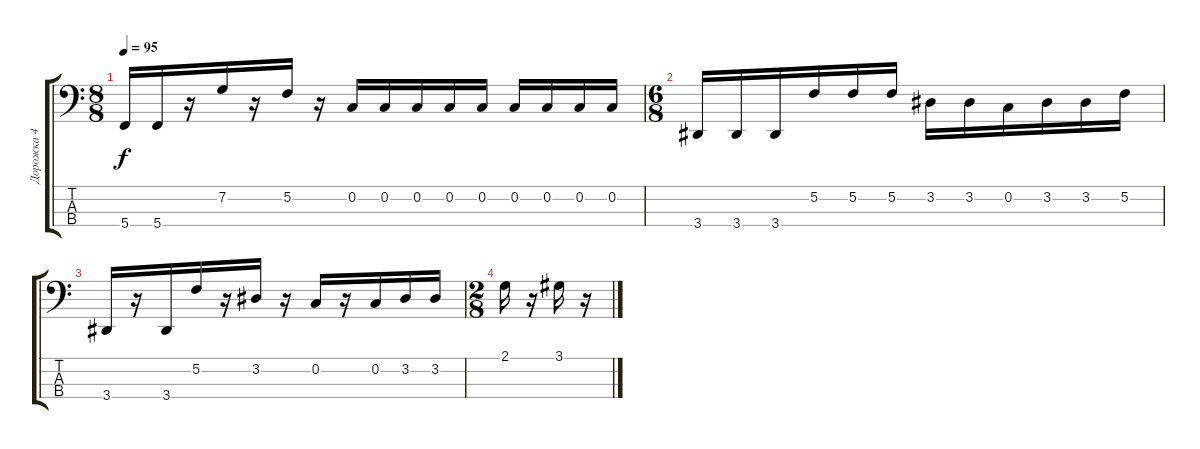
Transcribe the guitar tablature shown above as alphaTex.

\track ("Дорожка 4" "Дорожка 4") {instrument electricbassfinger}
\staff {score tabs}
\tuning (F2 C2 G1 C1) {hide}
\ts (8 8)
\tempo 95
\clef f4
\ks c
5.4.16{dy f} 5.4.16 r.16 7.2.16 r.16 5.2.16 r.16 0.2.16 0.2.16 0.2.16 0.2.16 0.2.16 0.2.16 0.2.16 0.2.16 0.2.16 |
\ts (6 8)
3.4.16 3.4.16 3.4.16 5.2.16 5.2.16 5.2.16 3.2.16 3.2.16 0.2.16 3.2.16 3.2.16 5.2.16 |
3.4.16 r.16 3.4.16 5.2.16 r.16 3.2.16 r.16 0.2.16 r.16 0.2.16 3.2.16 3.2.16 |
\ts (2 8)
2.1.16 r.16 3.1.16 r.16
